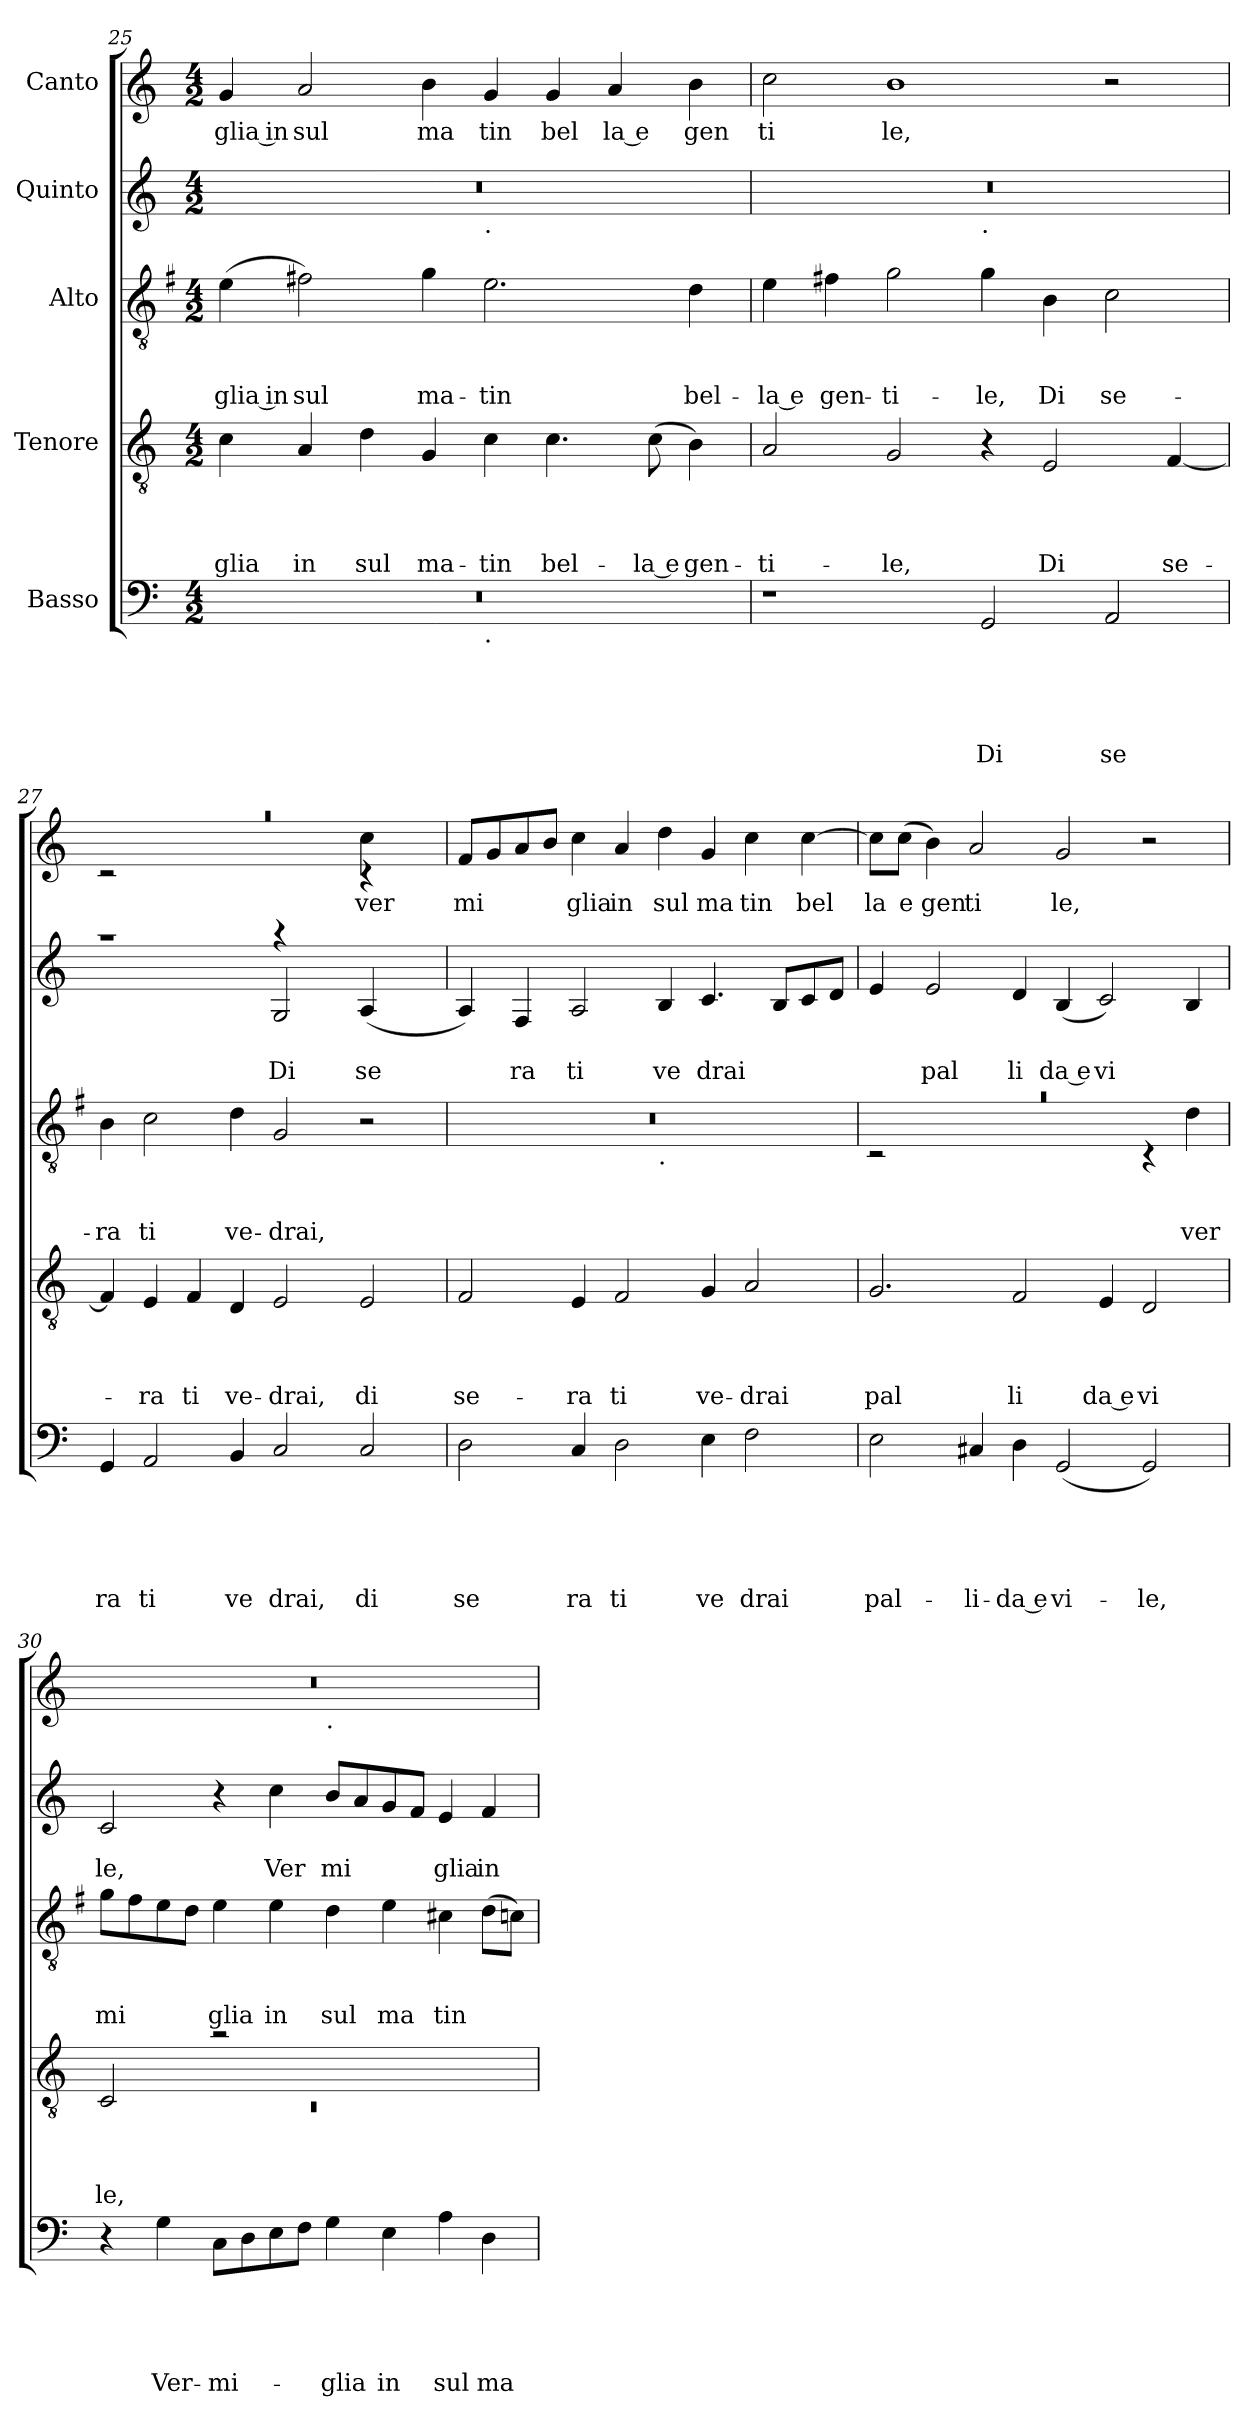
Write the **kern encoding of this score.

**kern	**text	**text	**text	**text	**text	**kern	**text	**text	**text	**text	**kern	**text	**text	**text	**kern	**text	**text	**kern	**text
*part5	*part5	*part5	*part5	*part5	*part5	*part4	*part4	*part4	*part4	*part4	*part3	*part3	*part3	*part3	*part2	*part2	*part2	*part1	*part1
*staff5	*staff5	*staff5	*staff5	*staff5	*staff5	*staff4	*staff4	*staff4	*staff4	*staff4	*staff3	*staff3	*staff3	*staff3	*staff2	*staff2	*staff2	*staff1	*staff1
*I"Basso	*	*	*	*	*	*I"Tenore	*	*	*	*	*I"Alto	*	*	*	*I"Quinto	*	*	*I"Canto	*
!!LO:PB:g=z
*clefF4	*	*	*	*	*	*clefGv2	*	*	*	*	*clefGv2	*	*	*	*clefG2	*	*	*clefG2	*
*	*	*	*	*	*	*	*	*	*	*	*ITrd-3c-5	*	*	*	*	*	*	*	*
*k[]	*	*	*	*	*	*k[]	*	*	*	*	*k[]	*	*	*	*k[]	*	*	*k[]	*
*C:	*	*	*	*	*	*C:	*	*	*	*	*C:	*	*	*	*C:	*	*	*C:	*
*M4/2	*	*	*	*	*	*M4/2	*	*	*	*	*M4/2	*	*	*	*M4/2	*	*	*M4/2	*
=25	=25	=25	=25	=25	=25	=25	=25	=25	=25	=25	=25	=25	=25	=25	=25	=25	=25	=25	=25
!	!	!	!	!	!	!	!	!	!	!LO:LY:b	!	!	!	!LO:LY:b:rj	!	!	!	!	!LO:LY:b:rj
*^	*	*	*	*	*	*	*	*	*	*	*	*	*	*	*^	*	*	*	*
0r	1ryy	.	.	.	.	.	4c\	.	.	.	-glia	(<4a\	.	.	glia in	0r	1ryy	.	.	4g/	glia in
!	!	!	!	!	!	!	!	!	!	!	!LO:LY:b	!	!	!	!LO:LY:b	!	!	!	!	!	!LO:LY:b
.	.	.	.	.	.	.	4A/	.	.	.	in	2bn\)	.	.	sul	.	.	.	.	2a/	sul
!	!	!	!	!	!	!	!	!	!	!	!LO:LY:b	!	!	!	!	!	!	!	!	!	!
.	.	.	.	.	.	.	4d\	.	.	.	sul	.	.	.	.	.	.	.	.	.	.
!	!	!	!	!	!	!	!	!	!	!	!LO:LY:b	!	!	!	!LO:LY:b	!	!	!	!	!	!LO:LY:b
.	.	.	.	.	.	.	4G/	.	.	.	ma-	4cc\	.	.	ma-	.	.	.	.	4b\	ma
!	!	!	!	!	!	!	!	!	!	!	!	!	!	!	!	!	!LO:TX:b:t=.	!	!	!	!
!	!LO:TX:b:t=.	!	!	!	!	!	!	!	!	!	!	!	!	!	!	!	!	!	!	!	!
!	!	!	!	!	!	!	!	!	!	!	!LO:LY:b	!	!	!	!LO:LY:b	!	!	!	!	!	!LO:LY:b
.	1ryy	.	.	.	.	.	4c\	.	.	.	-tin	2.a\	.	.	-tin	.	1ryy	.	.	4g/	tin
!	!	!	!	!	!	!	!	!	!	!	!LO:LY:b	!	!	!	!	!	!	!	!	!	!LO:LY:b
.	.	.	.	.	.	.	4.c\	.	.	.	bel-	.	.	.	.	.	.	.	.	4g/	bel
!	!	!	!	!	!	!	!	!	!	!	!	!	!	!	!	!	!	!	!	!	!LO:LY:b:rj
.	.	.	.	.	.	.	.	.	.	.	.	.	.	.	.	.	.	.	.	4a/	la e
!	!	!	!	!	!	!	!	!	!	!	!LO:LY:b:rj	!	!	!	!	!	!	!	!	!	!
.	.	.	.	.	.	.	(<8c\	.	.	.	-la e	.	.	.	.	.	.	.	.	.	.
!	!	!	!	!	!	!	!	!	!	!	!LO:LY:b	!	!	!	!LO:LY:b	!	!	!	!	!	!LO:LY:b
.	.	.	.	.	.	.	4B\)	.	.	.	gen-	4g\	.	.	bel-	.	.	.	.	4b\	gen
=26	=26	=26	=26	=26	=26	=26	=26	=26	=26	=26	=26	=26	=26	=26	=26	=26	=26	=26	=26	=26	=26
!	!	!	!	!	!	!	!	!	!	!	!LO:LY:b	!	!	!	!LO:LY:b:rj	!	!	!	!	!	!LO:LY:b
*v	*v	*	*	*	*	*	*	*	*	*	*	*	*	*	*	*	*	*	*	*	*
1r	.	.	.	.	.	2A/	.	.	.	-ti-	4a\	.	.	-la e	0r	1ryy	.	.	2cc\	ti
!	!	!	!	!	!	!	!	!	!	!	!	!	!	!LO:LY:b	!	!	!	!	!	!
.	.	.	.	.	.	.	.	.	.	.	4bn\	.	.	gen-	.	.	.	.	.	.
!	!	!	!	!	!	!	!	!	!	!LO:LY:b	!	!	!	!LO:LY:b	!	!	!	!	!	!LO:LY:b
.	.	.	.	.	.	2G/	.	.	.	-le,	2cc\	.	.	-ti-	.	.	.	.	1b	le,
!	!	!	!	!	!	!	!	!	!	!	!	!	!	!	!	!LO:TX:b:t=.	!	!	!	!
!	!	!	!	!	!LO:LY:b	!	!	!	!	!	!	!	!	!LO:LY:b	!	!	!	!	!	!
2GG/	.	.	.	.	Di	4r	.	.	.	.	4cc\	.	.	-le,	.	1ryy	.	.	.	.
!	!	!	!	!	!	!	!	!	!	!LO:LY:b	!	!	!	!LO:LY:b	!	!	!	!	!	!
.	.	.	.	.	.	2E/	.	.	.	Di	4e\	.	.	Di	.	.	.	.	.	.
!	!	!	!	!	!LO:LY:b	!	!	!	!	!	!	!	!	!LO:LY:b	!	!	!	!	!	!
2AA/	.	.	.	.	se	.	.	.	.	.	2f\	.	.	se-	.	.	.	.	2r	.
!	!	!	!	!	!	!	!	!	!	!LO:LY:b	!	!	!	!	!	!	!	!	!	!
.	.	.	.	.	.	[<4F/	.	.	.	se-	.	.	.	.	.	.	.	.	.	.
=27	=27	=27	=27	=27	=27	=27	=27	=27	=27	=27	=27	=27	=27	=27	=27	=27	=27	=27	=27	=27
!	!	!	!	!	!LO:LY:b	!	!	!	!	!	!	!	!	!LO:LY:b	!	!	!	!	!LO:N:vis=1	!
*	*	*	*	*	*	*	*	*	*	*	*	*	*	*	*	*	*	*	*^	*
*	*	*	*	*	*	*	*	*	*	*	*	*	*	*	*	*	*	*	*	*^	*
4GG/	.	.	.	.	ra	4F/]	.	.	.	.	4e\	.	.	-ra	1raa	1ryy	.	.	0raa	2rc	1.ryy	.
!	!	!	!	!	!LO:LY:b	!	!	!	!	!LO:LY:b	!	!	!	!LO:LY:b	!	!	!	!	!	!	!	!
2AA/	.	.	.	.	ti	4E/	.	.	.	-ra	2f\	.	.	ti	.	.	.	.	.	.	.	.
!	!	!	!	!	!	!	!	!	!	!LO:LY:b	!	!	!	!	!	!	!	!	!	!	!	!
.	.	.	.	.	.	4F/	.	.	.	ti	.	.	.	.	.	.	.	.	.	1ryy	.	.
!	!	!	!	!	!LO:LY:b	!	!	!	!	!LO:LY:b	!	!	!	!LO:LY:b	!	!	!	!	!	!	!	!
4BB/	.	.	.	.	ve	4D/	.	.	.	ve-	4g\	.	.	ve-	.	.	.	.	.	.	.	.
!	!	!	!	!	!LO:LY:b	!	!	!	!	!LO:LY:b	!	!	!	!LO:LY:b	!	!	!	!LO:LY:b	!	!	!	!
2C/	.	.	.	.	drai,	2E/	.	.	.	-drai,	2c/	.	.	-drai,	4raa	2G/	.	Di	.	.	.	.
.	.	.	.	.	.	.	.	.	.	.	.	.	.	.	4ryy	.	.	.	.	.	.	.
!	!	!	!	!	!LO:LY:b	!	!	!	!	!LO:LY:b	!	!	!	!	!	!	!	!LO:LY:b	!	!	!	!LO:LY:b
2C/	.	.	.	.	di	2E/	.	.	.	di	2r	.	.	.	2ryy	(<4A/	.	se	.	4rc	4cc\	ver
.	.	.	.	.	.	.	.	.	.	.	.	.	.	.	.	4ryy	.	.	.	4ryy	4ryy	.
=28	=28	=28	=28	=28	=28	=28	=28	=28	=28	=28	=28	=28	=28	=28	=28	=28	=28	=28	=28	=28	=28	=28
!	!	!	!	!	!LO:LY:b	!	!	!	!	!LO:LY:b	!	!	!	!	!	!	!	!	!	!	!	!LO:LY:b
*	*	*	*	*	*	*	*	*	*	*	*	*	*	*	*v	*v	*	*	*	*	*	*
*	*	*	*	*	*	*	*	*	*	*	*^	*	*	*	*	*	*	*v	*v	*v	*
2D\	.	.	.	.	se	2F/	.	.	.	se-	0r	1ryy	.	.	.	4A/)	.	.	8f/L	mi
.	.	.	.	.	.	.	.	.	.	.	.	.	.	.	.	.	.	.	8g/	.
!	!	!	!	!	!	!	!	!	!	!	!	!	!	!	!	!	!	!LO:LY:b	!	!
.	.	.	.	.	.	.	.	.	.	.	.	.	.	.	.	4F/	.	ra	8a/	.
.	.	.	.	.	.	.	.	.	.	.	.	.	.	.	.	.	.	.	8b/J	.
!	!	!	!	!	!LO:LY:b	!	!	!	!	!LO:LY:b	!	!	!	!	!	!	!	!LO:LY:b	!	!LO:LY:b
4C/	.	.	.	.	ra	4E/	.	.	.	-ra	.	.	.	.	.	2A/	.	ti	4cc\	glia
!	!	!	!	!	!LO:LY:b	!	!	!	!	!LO:LY:b	!	!	!	!	!	!	!	!	!	!LO:LY:b
2D\	.	.	.	.	ti	2F/	.	.	.	ti	.	.	.	.	.	.	.	.	4a/	in
!	!	!	!	!	!	!	!	!	!	!	!	!LO:TX:b:t=.	!	!	!	!	!	!	!	!
!	!	!	!	!	!	!	!	!	!	!	!	!	!	!	!	!	!	!LO:LY:b	!	!LO:LY:b
.	.	.	.	.	.	.	.	.	.	.	.	1ryy	.	.	.	4B/	.	ve	4dd\	sul
!	!	!	!	!	!LO:LY:b	!	!	!	!	!LO:LY:b	!	!	!	!	!	!	!	!LO:LY:b	!	!LO:LY:b
4E\	.	.	.	.	ve	4G/	.	.	.	ve-	.	.	.	.	.	4.c/	.	drai	4g/	ma
!	!	!	!	!	!LO:LY:b	!	!	!	!	!LO:LY:b	!	!	!	!	!	!	!	!	!	!LO:LY:b
2F\	.	.	.	.	drai	2A/	.	.	.	-drai	.	.	.	.	.	.	.	.	4cc\	tin
.	.	.	.	.	.	.	.	.	.	.	.	.	.	.	.	8B/L	.	.	.	.
!	!	!	!	!	!	!	!	!	!	!	!	!	!	!	!	!	!	!	!	!LO:LY:b
.	.	.	.	.	.	.	.	.	.	.	.	.	.	.	.	8c/	.	.	[<4cc\	bel
.	.	.	.	.	.	.	.	.	.	.	.	.	.	.	.	8d/J	.	.	.	.
!!LO:LB:g=z
=29	=29	=29	=29	=29	=29	=29	=29	=29	=29	=29	=29	=29	=29	=29	=29	=29	=29	=29	=29	=29
!	!	!	!	!	!LO:LY:b	!	!	!	!	!LO:LY:b	!LO:N:vis=1	!	!	!	!	!	!	!	!	!LO:LY:b
2E\	.	.	.	.	pal-	2.G/	.	.	.	pal	0ra	2rC	.	.	.	4e/	.	.	8cc\L]	la
!	!	!	!	!	!	!	!	!	!	!	!	!	!	!	!	!	!	!	!	!LO:LY:b
.	.	.	.	.	.	.	.	.	.	.	.	.	.	.	.	.	.	.	(<8cc\J	e
!	!	!	!	!	!	!	!	!	!	!	!	!	!	!	!	!	!	!LO:LY:b	!	!LO:LY:b
.	.	.	.	.	.	.	.	.	.	.	.	.	.	.	.	2e/	.	pal	4b\)	gen
!	!	!	!	!	!LO:LY:b	!	!	!	!	!	!	!	!	!	!	!	!	!	!	!LO:LY:b
4C#X/	.	.	.	.	-li-	.	.	.	.	.	.	1ryy	.	.	.	.	.	.	2a/	ti
!	!	!	!	!	!LO:LY:b:rj	!	!	!	!	!LO:LY:b	!	!	!	!	!	!	!	!LO:LY:b	!	!
4D\	.	.	.	.	-da e	2F/	.	.	.	li	.	.	.	.	.	4d/	.	li	.	.
!	!	!	!	!	!LO:LY:b	!	!	!	!	!	!	!	!	!	!	!	!	!LO:LY:b:rj	!	!LO:LY:b
(2GG/	.	.	.	.	vi-	.	.	.	.	.	.	.	.	.	.	(<4B/	.	da e	2g/	le,
!	!	!	!	!	!	!	!	!	!	!LO:LY:b:rj	!	!	!	!	!	!	!	!LO:LY:b	!	!
.	.	.	.	.	.	4E/	.	.	.	da e	.	.	.	.	.	2c/)	.	vi	.	.
!	!	!	!	!	!LO:LY:b	!	!	!	!	!LO:LY:b	!	!	!	!	!	!	!	!	!	!
2GG/)	.	.	.	.	-le,	2D/	.	.	.	vi	.	4rC	.	.	.	.	.	.	2r	.
!	!	!	!	!	!	!	!	!	!	!	!	!	!	!	!LO:LY:b	!	!	!	!	!
.	.	.	.	.	.	.	.	.	.	.	.	4g\	.	.	ver	4B/	.	.	.	.
=30	=30	=30	=30	=30	=30	=30	=30	=30	=30	=30	=30	=30	=30	=30	=30	=30	=30	=30	=30	=30
*	*	*	*	*	*	*^	*	*	*	*	*	*	*	*	*	*	*	*	*	*
!	!	!	!	!	!	!	!LO:N:vis=1	!	!	!	!LO:LY:b	!	!	!	!	!LO:LY:b	!	!	!LO:LY:b	!	!
*	*	*	*	*	*	*	*	*	*	*	*	*v	*v	*	*	*	*	*	*	*^	*
4r	.	.	.	.	.	2C/	0rC	.	.	.	le,	8cc\L	.	.	mi	2c/	.	le,	0r	1ryy	.
.	.	.	.	.	.	.	.	.	.	.	.	8b\	.	.	.	.	.	.	.	.	.
!	!	!	!	!	!LO:LY:b	!	!	!	!	!	!	!	!	!	!	!	!	!	!	!	!
4G\	.	.	.	.	Ver-	.	.	.	.	.	.	8a\	.	.	.	.	.	.	.	.	.
.	.	.	.	.	.	.	.	.	.	.	.	8g\J	.	.	.	.	.	.	.	.	.
!	!	!	!	!	!LO:LY:b	!	!	!	!	!	!	!	!	!	!LO:LY:b	!	!	!	!	!	!
8C\L	.	.	.	.	-mi-	2ra	.	.	.	.	.	4a\	.	.	glia	4r	.	.	.	.	.
8D\	.	.	.	.	.	.	.	.	.	.	.	.	.	.	.	.	.	.	.	.	.
!	!	!	!	!	!	!	!	!	!	!	!	!	!	!	!LO:LY:b	!	!	!LO:LY:b	!	!	!
8E\	.	.	.	.	.	.	.	.	.	.	.	4a\	.	.	in	4cc\	.	Ver	.	.	.
8F\J	.	.	.	.	.	.	.	.	.	.	.	.	.	.	.	.	.	.	.	.	.
!	!	!	!	!	!	!	!	!	!	!	!	!	!	!	!	!	!	!	!	!LO:TX:b:t=.	!
!	!	!	!	!	!LO:LY:b	!	!	!	!	!	!	!	!	!	!LO:LY:b	!	!	!LO:LY:b	!	!	!
4G\	.	.	.	.	-glia	1ryy	.	.	.	.	.	4g\	.	.	sul	8b/L	.	mi	.	1ryy	.
.	.	.	.	.	.	.	.	.	.	.	.	.	.	.	.	8a/	.	.	.	.	.
!	!	!	!	!	!LO:LY:b	!	!	!	!	!	!	!	!	!	!LO:LY:b	!	!	!	!	!	!
4E\	.	.	.	.	in	.	.	.	.	.	.	4a\	.	.	ma	8g/	.	.	.	.	.
.	.	.	.	.	.	.	.	.	.	.	.	.	.	.	.	8f/J	.	.	.	.	.
!	!	!	!	!	!LO:LY:b	!	!	!	!	!	!	!	!	!	!LO:LY:b	!	!	!LO:LY:b	!	!	!
4A\	.	.	.	.	sul	.	.	.	.	.	.	4f#X\	.	.	tin	4e/	.	glia	.	.	.
!	!	!	!	!	!LO:LY:b	!	!	!	!	!	!	!	!	!	!	!	!	!LO:LY:b	!	!	!
4D\	.	.	.	.	ma-	.	.	.	.	.	.	(>8g\L	.	.	.	4f/	.	in	.	.	.
.	.	.	.	.	.	.	.	.	.	.	.	8fn\J)	.	.	.	.	.	.	.	.	.
*	*	*	*	*	*	*v	*v	*	*	*	*	*	*	*	*	*	*	*	*v	*v	*
=	=	=	=	=	=	=	=	=	=	=	=	=	=	=	=	=	=	=	=
*-	*-	*-	*-	*-	*-	*-	*-	*-	*-	*-	*-	*-	*-	*-	*-	*-	*-	*-	*-
